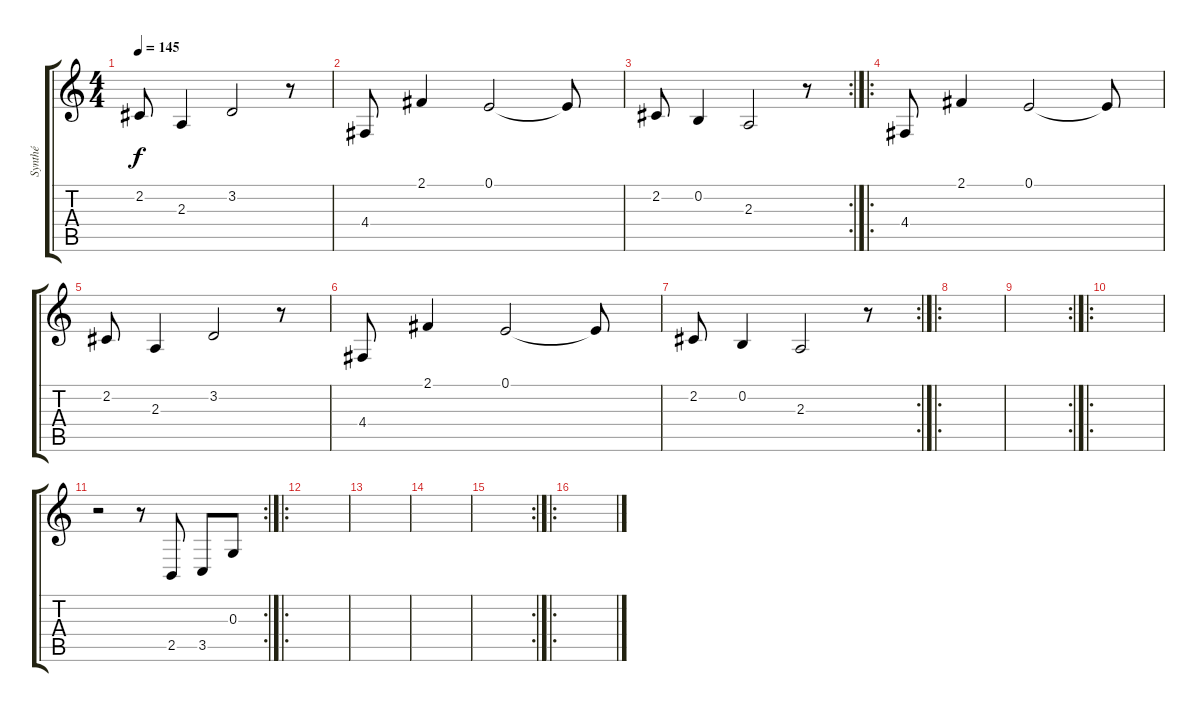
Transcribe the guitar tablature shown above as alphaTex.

\track ("Synthé" "Synthé") {instrument lead1square}
\staff {score tabs}
\tuning (E4 B3 G3 D3 A2 E2) {hide}
\ts (4 4)
\tempo 145
\clef g2
\ks c
2.2.8{dy f} 2.3.4 3.2.2 r.8 |
4.4.8 2.1.4 0.1.2 0.1{t}.8 |
\rc 2
2.2.8 0.2.4 2.3.2 r.8 |
\ro
4.4.8 2.1.4 0.1.2 0.1{t}.8 |
2.2.8 2.3.4 3.2.2 r.8 |
4.4.8 2.1.4 0.1.2 0.1{t}.8 |
\rc 2
2.2.8 0.2.4 2.3.2 r.8 |
\ro
|
\rc 2
|
\ro
|
\rc 2
r.2 r.8 2.5.8 3.5.8 0.3.8 |
\ro
|
|
|
\rc 2
|
\ro
